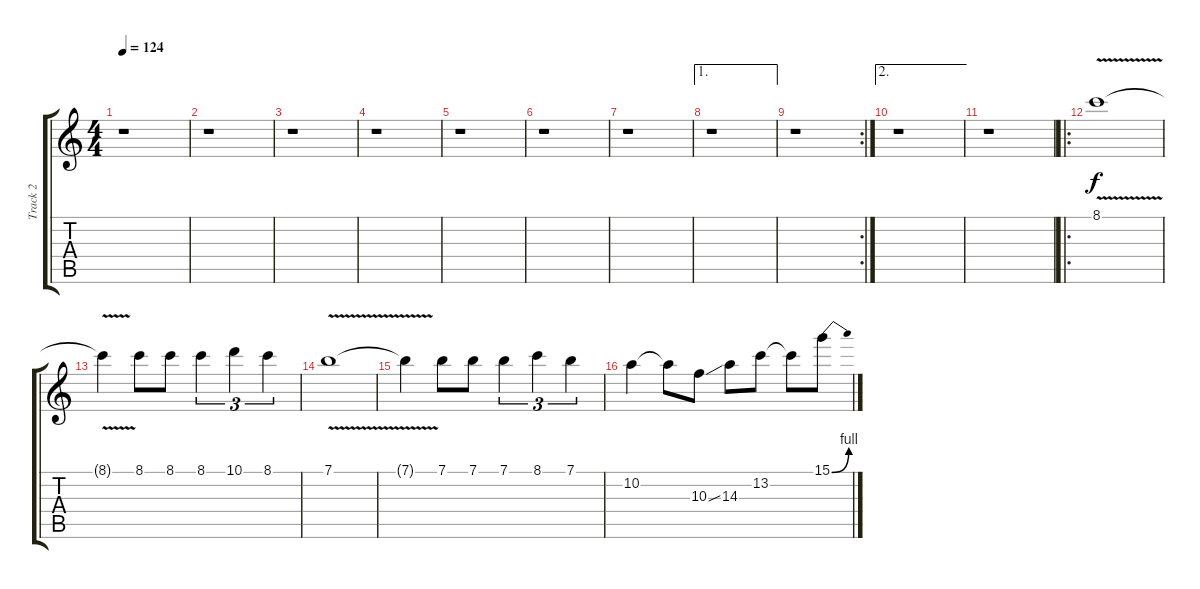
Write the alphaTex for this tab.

\track ("Track 2" "Track 2") {instrument distortionguitar}
\staff {score tabs}
\tuning (E4 B3 G3 D3 A2 E2) {hide}
\ts (4 4)
\tempo 124
\clef g2
\ks c
r.1{dy f} |
r.1 |
r.1 |
r.1 |
r.1 |
r.1 |
r.1 |
\ae 1
r.1 |
\rc 2
r.1 |
\ae 2
r.1 |
r.1 |
\ro
8.1{v}.1 |
8.1{t}.4 8.1.8 8.1.8 8.1.4{tu (3 2)} 10.1.4{tu (3 2)} 8.1.4{tu (3 2)} |
7.1{v}.1 |
7.1{t}.4 7.1.8 7.1.8 7.1.4{tu (3 2)} 8.1.4{tu (3 2)} 7.1.4{tu (3 2)} |
10.2.4 10.2{t}.8 10.3{ss}.8 14.3.8 13.2.8 13.2{t}.8 15.1{be (bend 0 0 60 4)}.8
